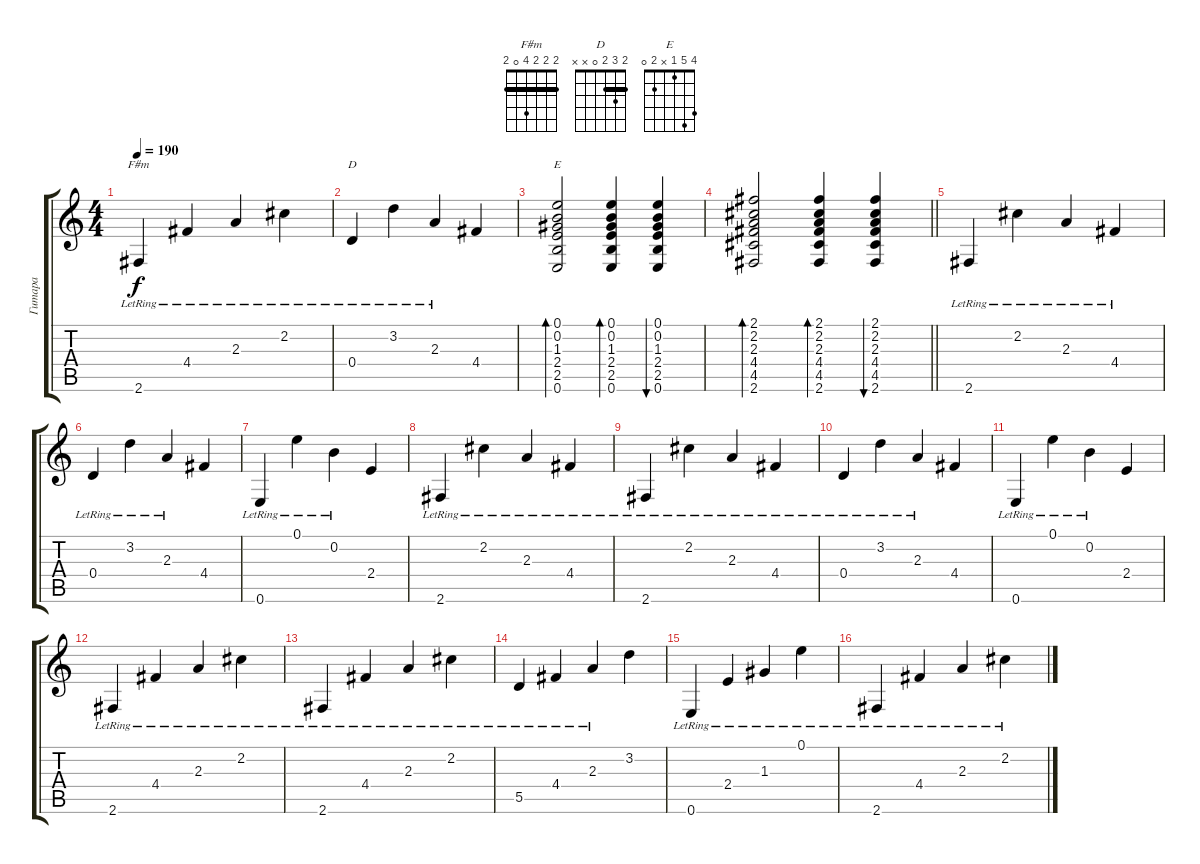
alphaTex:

\track ("Гитара" "Гитара") {instrument acousticguitarsteel}
\staff {score tabs}
\tuning (E4 B3 G3 D3 A2 E2) {hide}
\chord ("F#m" 2 2 2 4 0 2) {barre 2}
\chord ("D" 2 3 2 0 x x) {barre 2}
\chord ("E" 4 5 1 x 2 0)
\ts (4 4)
\tempo 190
\clef g2
\ks c
2.6{lr}.4{ch "F#m" dy f} 4.4{lr}.4 2.3{lr}.4 2.2{lr}.4 |
0.4{lr}.4{ch "D"} 3.2{lr}.4 2.3{lr}.4 4.4.4 |
(0.1 0.2 1.3 2.4 2.5 0.6).2{bd 60 ch "E"} (0.1 0.2 1.3 2.4 2.5 0.6).4{bd 60} (0.1 0.2 1.3 2.4 2.5 0.6).4{bu 60} |
\barLineRight lightlight
(2.1 2.2 2.3 4.4 4.5 2.6).2{bd 60} (2.1 2.2 2.3 4.4 4.5 2.6).4{bd 60} (2.1 2.2 2.3 4.4 4.5 2.6).4{bu 60} |
\section ("" "")
2.6{lr}.4 2.2{lr}.4 2.3{lr}.4 4.4{lr}.4 |
0.4{lr}.4 3.2{lr}.4 2.3{lr}.4 4.4.4 |
0.6{lr}.4 0.1{lr}.4 0.2{lr}.4 2.4.4 |
2.6{lr}.4 2.2{lr}.4 2.3{lr}.4 4.4{lr}.4 |
2.6{lr}.4 2.2{lr}.4 2.3{lr}.4 4.4{lr}.4 |
0.4{lr}.4 3.2{lr}.4 2.3{lr}.4 4.4.4 |
0.6{lr}.4 0.1{lr}.4 0.2{lr}.4 2.4.4 |
2.6{lr}.4 4.4{lr}.4 2.3{lr}.4 2.2{lr}.4 |
2.6{lr}.4 4.4{lr}.4 2.3{lr}.4 2.2{lr}.4 |
5.5{lr}.4 4.4{lr}.4 2.3{lr}.4 3.2.4 |
0.6{lr}.4 2.4{lr}.4 1.3{lr}.4 0.1{lr}.4 |
2.6{lr}.4 4.4{lr}.4 2.3{lr}.4 2.2{lr}.4
